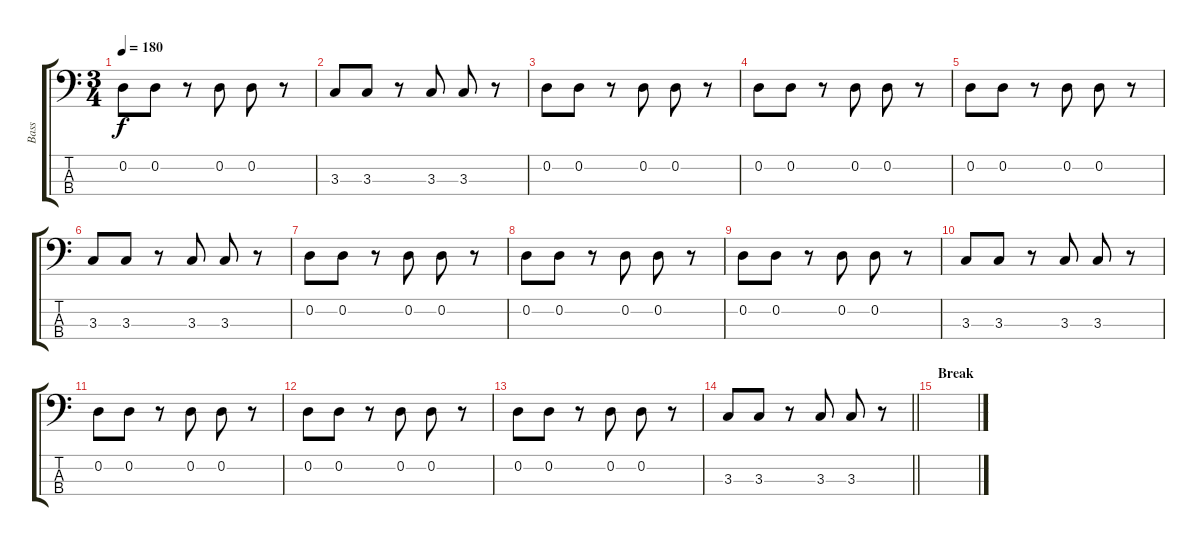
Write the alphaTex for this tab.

\track ("Bass" "Bass") {instrument electricbassfinger}
\staff {score tabs}
\tuning (G2 D2 A1 E1) {hide}
\ts (3 4)
\tempo 180
\clef f4
\ks c
0.2.8{dy f} 0.2.8 r.8 0.2.8 0.2.8 r.8 |
3.3.8 3.3.8 r.8 3.3.8 3.3.8 r.8 |
0.2.8 0.2.8 r.8 0.2.8 0.2.8 r.8 |
0.2.8 0.2.8 r.8 0.2.8 0.2.8 r.8 |
0.2.8 0.2.8 r.8 0.2.8 0.2.8 r.8 |
3.3.8 3.3.8 r.8 3.3.8 3.3.8 r.8 |
0.2.8 0.2.8 r.8 0.2.8 0.2.8 r.8 |
0.2.8 0.2.8 r.8 0.2.8 0.2.8 r.8 |
0.2.8 0.2.8 r.8 0.2.8 0.2.8 r.8 |
3.3.8 3.3.8 r.8 3.3.8 3.3.8 r.8 |
0.2.8 0.2.8 r.8 0.2.8 0.2.8 r.8 |
0.2.8 0.2.8 r.8 0.2.8 0.2.8 r.8 |
0.2.8 0.2.8 r.8 0.2.8 0.2.8 r.8 |
\barLineRight lightlight
3.3.8 3.3.8 r.8 3.3.8 3.3.8 r.8 |
\section ("" "Break")
